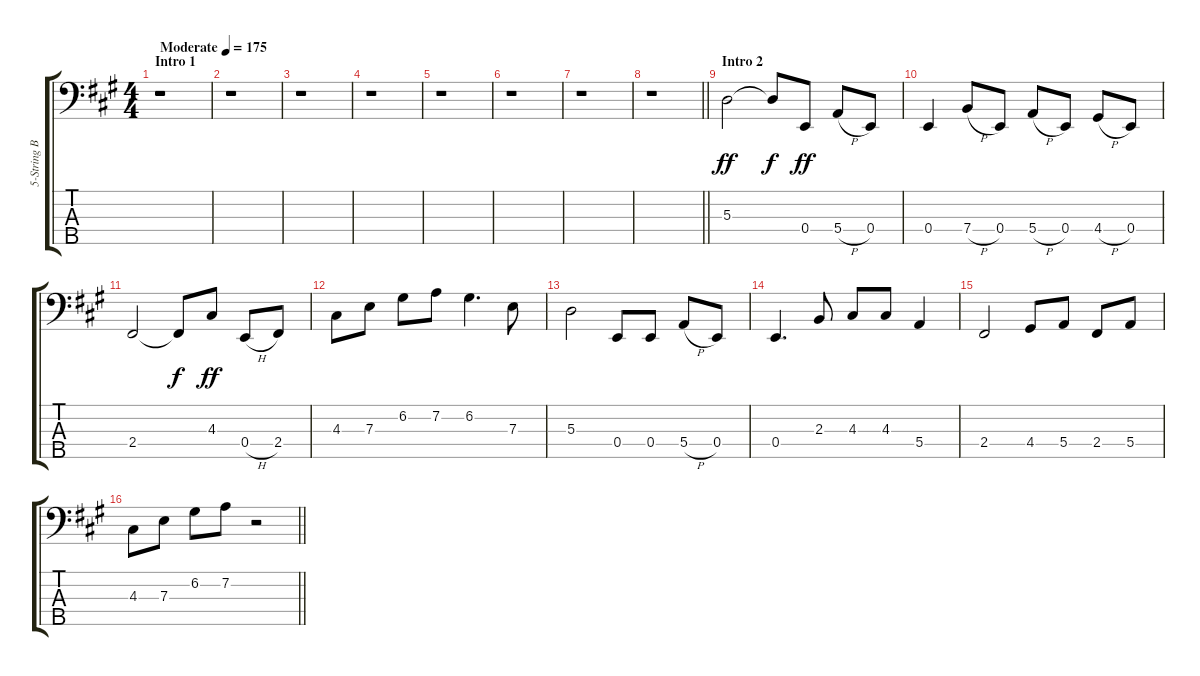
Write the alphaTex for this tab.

\track ("5-String Bass" "5-String B") {instrument electricbasspick}
\staff {score tabs}
\tuning (G2 D2 A1 E1 B0) {hide}
\ts (4 4)
\section ("" "Intro 1")
\tempo (175 "Moderate")
\clef f4
\ks a
r.1{dy ff instrument electricbasspick} |
r.1 |
r.1 |
r.1 |
r.1 |
r.1 |
r.1 |
\barLineRight lightlight
r.1 |
\section ("" "Intro 2")
5.3.2 5.3{t}.8{dy f} 0.4.8{dy ff} 5.4{h}.8 0.4.8 |
0.4.4 7.4{h}.8 0.4.8 5.4{h}.8 0.4.8 4.4{h}.8 0.4.8 |
2.4.2 2.4{t}.8{dy f} 4.3.8{dy ff} 0.4{h}.8 2.4.8 |
4.3.8 7.3.8 6.2.8 7.2.8 6.2.4{d} 7.3.8 |
5.3.2 0.4.8 0.4.8 5.4{h}.8 0.4.8 |
0.4.4{d} 2.3.8 4.3.8 4.3.8 5.4.4 |
2.4.2 4.4.8 5.4.8 2.4.8 5.4.8 |
\barLineRight lightlight
4.3.8 7.3.8 6.2.8 7.2.8 r.2
